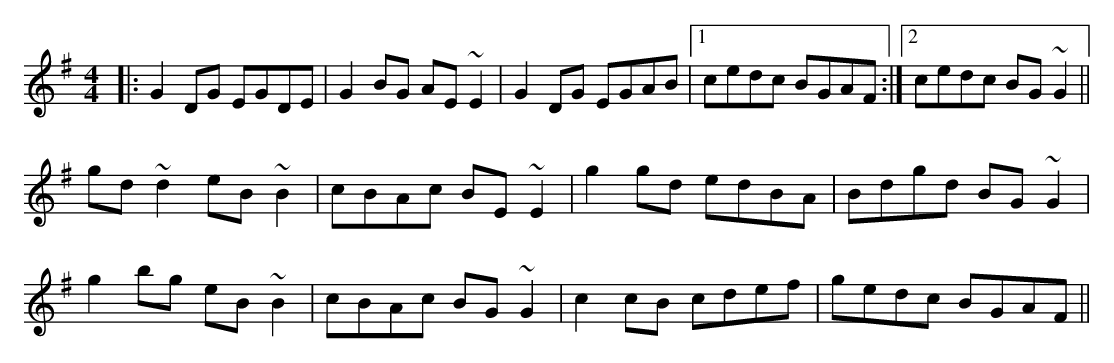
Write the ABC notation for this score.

X:1
M:4/4
K:G
|:G2DG EGDE|G2BG AE~E2|G2DG EGAB|1 cedc BGAF:|2 cedc BG~G2||
gd~d2 eB~B2|cBAc BE~E2|g2gd edBA|Bdgd BG~G2|
g2bg eB~B2|cBAc BG~G2|c2cB cdef|gedc BGAF||
